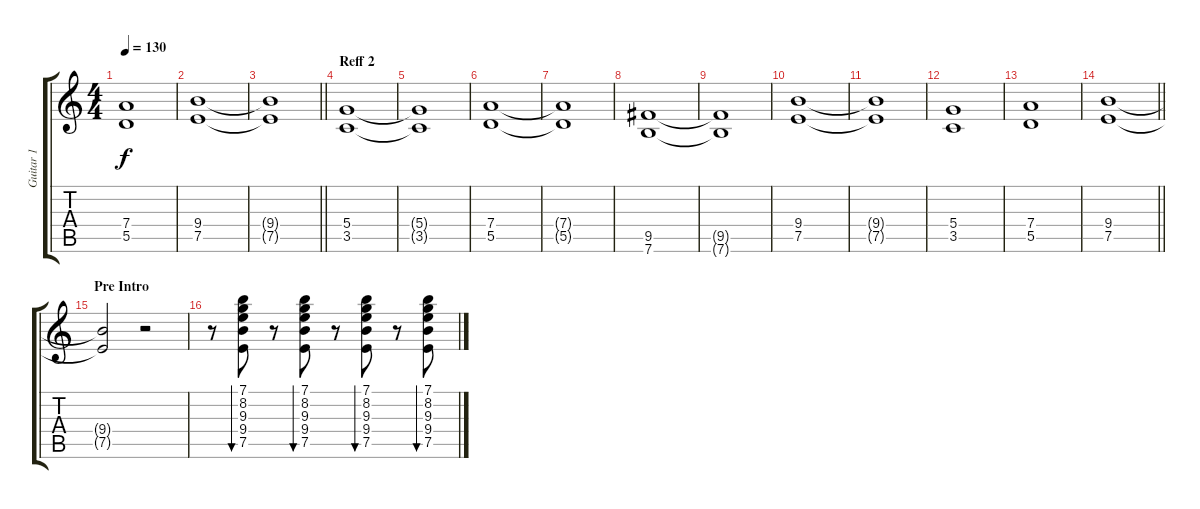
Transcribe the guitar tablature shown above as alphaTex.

\track ("Guitar 1" "Guitar 1") {instrument acousticguitarsteel}
\staff {score tabs}
\tuning (E4 B3 G3 D3 A2 E2) {hide}
\ts (4 4)
\tempo 130
\clef g2
\ks c
(7.4 5.5).1{dy f} |
(9.4 7.5).1 |
\barLineRight lightlight
(9.4{t} 7.5{t}).1 |
\section ("" "Reff 2")
(5.4 3.5).1 |
(5.4{t} 3.5{t}).1 |
(7.4 5.5).1 |
(7.4{t} 5.5{t}).1 |
(9.5 7.6).1 |
(9.5{t} 7.6{t}).1 |
(9.4 7.5).1 |
(9.4{t} 7.5{t}).1 |
(5.4 3.5).1 |
(7.4 5.5).1 |
\barLineRight lightlight
(9.4 7.5).1 |
\section ("" "Pre Intro")
(9.4{t} 7.5{t}).2 r.2 |
r.8{volume 11 balance 2 instrument acousticguitarsteel} (7.1 8.2 9.3 9.4 7.5).8{bu 30} r.8 (7.1 8.2 9.3 9.4 7.5).8{bu 30} r.8 (7.1 8.2 9.3 9.4 7.5).8{bu 30} r.8 (7.1 8.2 9.3 9.4 7.5).8{bu 30}
